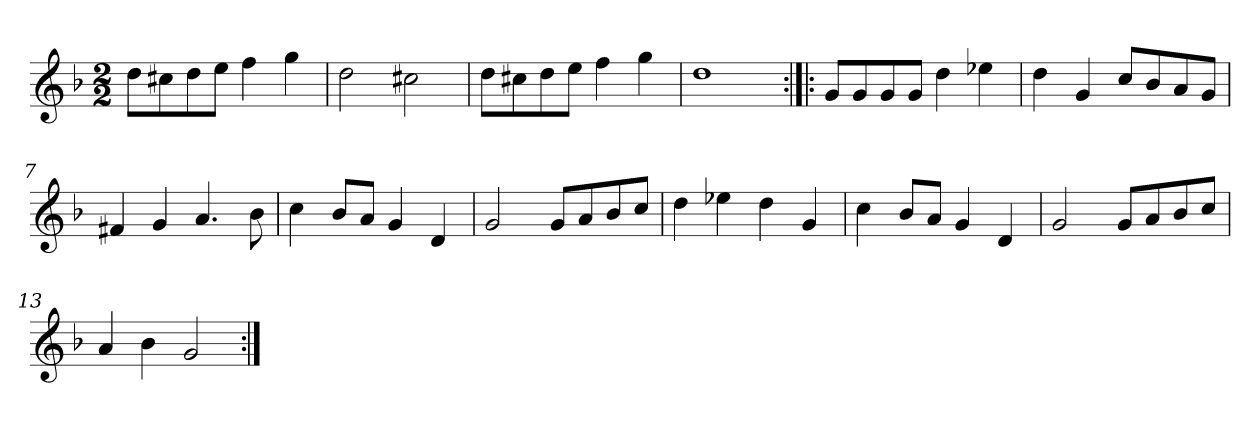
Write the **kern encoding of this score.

**kern
*part1
*staff1
*clefG2
*k[b-]
*d:
*M2/2
*MM120
=1
8dd\L
8cc#X\
8dd\
8ee\J
4ff
4gg
=2
2dd
2cc#X
=3
8dd\L
8cc#X\
8dd\
8ee\J
4ff
4gg
=4
1dd
=5:|!|:
8g/L
8g/
8g/
8g/J
4dd
4ee-X
=6
4dd
4g
8cc/L
8b-/
8a/
8g/J
=7
4f#X
4g
4.a
8b-
=8
4cc
8b-/L
8a/J
4g
4d
=9
2g
8g/L
8a/
8b-/
8cc/J
=10
4dd
4ee-X
4dd
4g
=11
4cc
8b-/L
8a/J
4g
4d
=12
2g
8g/L
8a/
8b-/
8cc/J
=13
4a
4b-
2g
=:|!
*-
